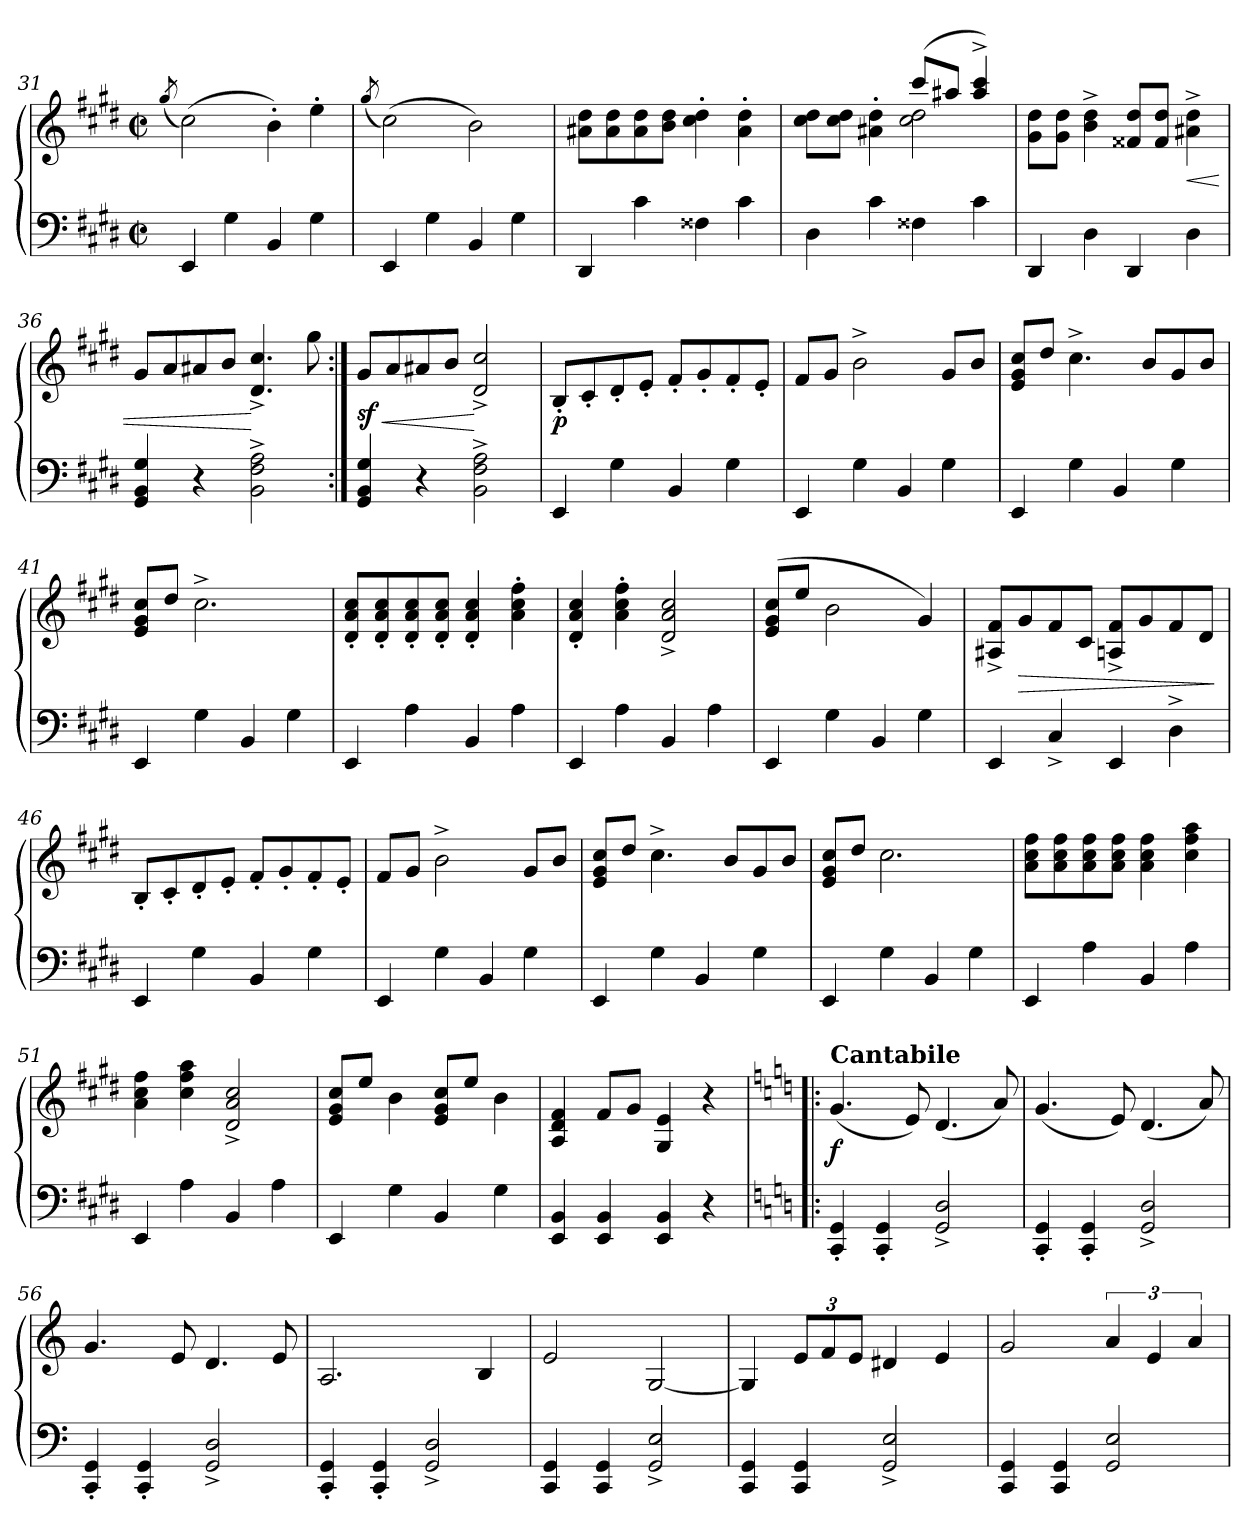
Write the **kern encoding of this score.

**kern	**kern	**dynam
*part1	*part1	*part1
*staff2	*staff1	*staff1/2
*clefF4	*clefG2	*
*k[f#c#g#d#]	*k[f#c#g#d#]	*
*E:	*E:	*
*M2/2	*M2/2	*
*met(c|)	*met(c|)	*
=31	=31	=31
.	(8qgg#/	.
4EE	(2cc#)	.
4G#	.	.
4BB	4b')	.
4G#	4ee'	.
=32	=32	=32
.	(8qgg#/	.
4EE	(2cc#)	.
4G#	.	.
4BB	2b)	.
4G#	.	.
=33	=33	=33
4DD#	8a#X 8dd#L	.
.	8a# 8dd#	.
4c#	8a# 8dd#	.
.	8b 8dd#J	.
4F##X	4cc#' 4dd#'	.
4c#	4a#' 4dd#'	.
=34	=34	=34
*	*^	*
4D#	8cc# 8dd#L	2ryy	.
.	8cc# 8dd#J	.	.
4c#	4a#X' 4dd#'	.	.
4F##X	(8ccc#L	2cc# 2dd#	.
.	8aa#XJ	.	.
4c#	4aa#^ 4ccc#^)	.	.
*	*v	*v	*
=35	=35	=35
4DD#	8g# 8dd#L	.
.	8g# 8dd#J	.
4D#	4b^ 4dd#^	.
4DD#	8f##X 8dd#L	.
.	8f## 8dd#J	.
4D#	4a#X^ 4dd#^	<
=36	=36	=36
4GG# 4BB 4G#	8g#L	.
.	8a	.
4r	8a#X	.
.	8bJ	.
2BB^ 2F#^ 2A^	4.d#^ 4.cc#^	[
.	8gg#	.
=37:|!	=37:|!	=37:|!
4GG# 4BB 4G#	8g#L	< sf
.	8a	.
4r	8a#X	.
.	8bJ	.
2BB^ 2F#^ 2A^	2d#^ 2cc#^	[
=38	=38	=38
4EE	8B'L	p
.	8c#'	.
4G#	8d#'	.
.	8e'J	.
4BB	8f#'L	.
.	8g#'	.
4G#	8f#'	.
.	8e'J	.
=39	=39	=39
4EE	8f#L	.
.	8g#J	.
4G#	2b^	.
4BB	.	.
4G#	8g#L	.
.	8bJ	.
=40	=40	=40
4EE	8e 8g# 8cc#L	.
.	8dd#J	.
4G#	4.cc#^	.
4BB	.	.
.	8bL	.
4G#	8g#	.
.	8bJ	.
=41	=41	=41
4EE	8e 8g# 8cc#L	.
.	8dd#J	.
4G#	2.cc#^	.
4BB	.	.
4G#	.	.
=42	=42	=42
4EE	8d#' 8a' 8cc#'L	.
.	8d#' 8a' 8cc#'	.
4A	8d#' 8a' 8cc#'	.
.	8d#' 8a' 8cc#'J	.
4BB	4d#' 4a' 4cc#'	.
4A	4a' 4cc#' 4ff#'	.
=43	=43	=43
4EE	4d#' 4a' 4cc#'	.
4A	4a' 4cc#' 4ff#'	.
4BB	2d#^ 2a^ 2cc#^	.
4A	.	.
=44	=44	=44
4EE	(8e 8g# 8cc#L	.
.	8eeJ	.
4G#	2b	.
4BB	.	.
4G#	4g#)	.
=45	=45	=45
4EE	8A#X^ 8f#^L	.
.	8g#	>
4C#^	8f#	.
.	8c#J	.
4EE	8An^ 8f#^L	.
.	8g#	.
4D#^	8f#	.
.	8d#J	.
.	.	]
=46	=46	=46
4EE	8B'L	.
.	8c#'	.
4G#	8d#'	.
.	8e'J	.
4BB	8f#'L	.
.	8g#'	.
4G#	8f#'	.
.	8e'J	.
=47	=47	=47
4EE	8f#L	.
.	8g#J	.
4G#	2b^	.
4BB	.	.
4G#	8g#L	.
.	8bJ	.
=48	=48	=48
4EE	8e 8g# 8cc#L	.
.	8dd#J	.
4G#	4.cc#^	.
4BB	.	.
.	8bL	.
4G#	8g#	.
.	8bJ	.
=49	=49	=49
4EE	8e 8g# 8cc#L	.
.	8dd#J	.
4G#	2.cc#	.
4BB	.	.
4G#	.	.
=50	=50	=50
4EE	8a 8cc# 8ff#L	.
.	8a 8cc# 8ff#	.
4A	8a 8cc# 8ff#	.
.	8a 8cc# 8ff#J	.
4BB	4a 4cc# 4ff#	.
4A	4cc# 4ff# 4aa	.
=51	=51	=51
4EE	4a 4cc# 4ff#	.
4A	4cc# 4ff# 4aa	.
4BB	2d#^ 2a^ 2cc#^	.
4A	.	.
=52	=52	=52
4EE	8e 8g# 8cc#L	.
.	8eeJ	.
4G#	4b	.
4BB	8e 8g# 8cc#L	.
.	8eeJ	.
4G#	4b	.
=53	=53	=53
4EE 4BB	4A 4d# 4f#	.
4EE 4BB	8f#L	.
.	8g#J	.
4EE 4BB	4G# 4e	.
4r	4r	.
=54!|:	=54!|:	=54!|:
*k[]	*k[]	*
*C:	*C:	*
!	!LO:TX:a:B:t=Cantabile	!
4CC' 4GG'	(4.g	f
4CC' 4GG'	.	.
.	8e)	.
2GG^ 2D^	(4.d	.
.	8a)	.
=55	=55	=55
4CC' 4GG'	(4.g	.
4CC' 4GG'	.	.
.	8e)	.
2GG^ 2D^	(4.d	.
.	8a)	.
=56	=56	=56
4CC' 4GG'	4.g	.
4CC' 4GG'	.	.
.	8e	.
2GG^ 2D^	4.d	.
.	8e	.
=57	=57	=57
4CC' 4GG'	2.A	.
4CC' 4GG'	.	.
2GG^ 2D^	.	.
.	4B	.
=58	=58	=58
4CC 4GG	2e	.
4CC 4GG	.	.
2GG^ 2E^	[2G	.
=59	=59	=59
4CC 4GG	4G]	.
4CC 4GG	12eL	.
.	12f	.
.	12eJ	.
2GG^ 2E^	4d#X	.
.	4e	.
=60	=60	=60
4CC 4GG	2g	.
4CC 4GG	.	.
2GG 2E	6a	.
.	6e	.
.	6a	.
=	=	=
*-	*-	*-
